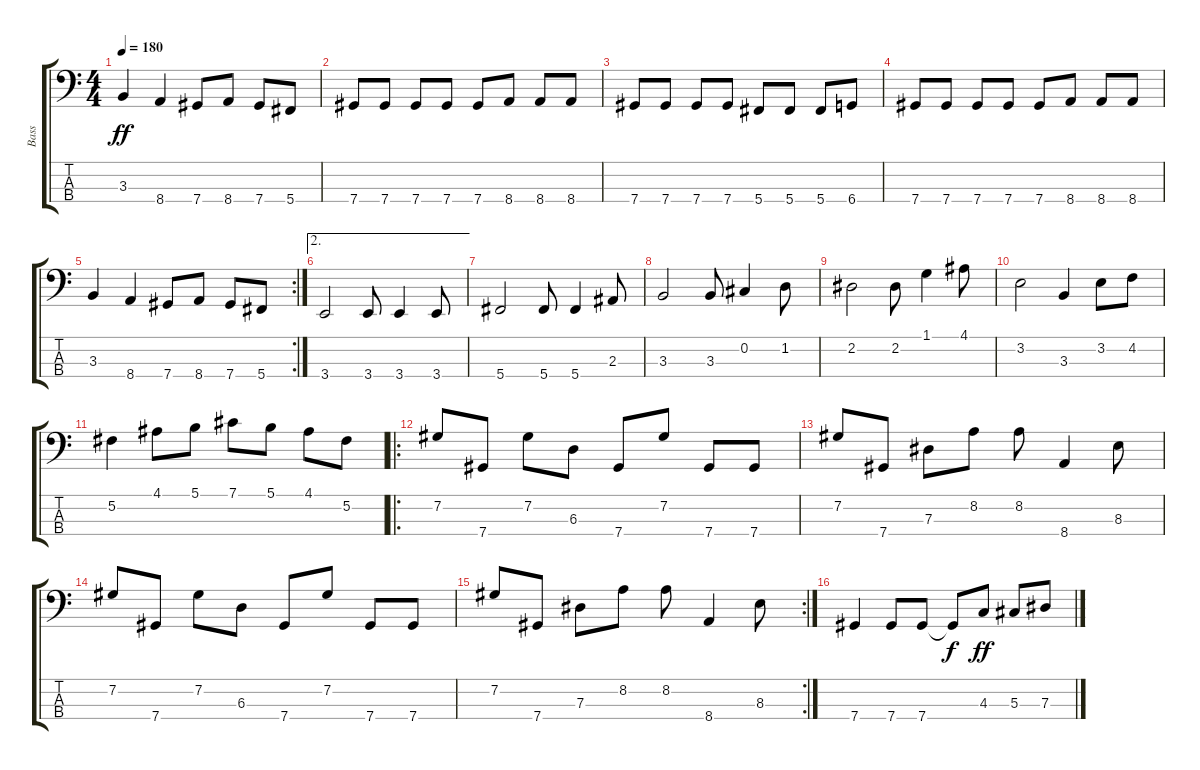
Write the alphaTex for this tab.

\track ("Bass" "Bass") {instrument electricbassfinger}
\staff {score tabs}
\tuning (Gb2 Db2 Ab1 Db1) {hide}
\ts (4 4)
\tempo 180
\clef f4
\ks c
3.3.4{dy ff} 8.4.4 7.4.8 8.4.8 7.4.8 5.4.8 |
7.4.8 7.4.8 7.4.8 7.4.8 7.4.8 8.4.8 8.4.8 8.4.8 |
7.4.8 7.4.8 7.4.8 7.4.8 5.4.8 5.4.8 5.4.8 6.4.8 |
7.4.8 7.4.8 7.4.8 7.4.8 7.4.8 8.4.8 8.4.8 8.4.8 |
\rc 2
3.3.4 8.4.4 7.4.8 8.4.8 7.4.8 5.4.8 |
\ae 2
3.4.2 3.4.8 3.4.4 3.4.8 |
5.4.2 5.4.8 5.4.4 2.3.8 |
3.3.2 3.3.8 0.2.4 1.2.8 |
2.2.2 2.2.8 1.1.4 4.1.8 |
3.2.2 3.3.4 3.2.8 4.2.8 |
5.2.4 4.1.8 5.1.8 7.1.8 5.1.8 4.1.8 5.2.8 |
\ro
7.2.8 7.4.8 7.2.8 6.3.8 7.4.8 7.2.8 7.4.8 7.4.8 |
7.2.8 7.4.8 7.3.8 8.2.8 8.2.8 8.4.4 8.3.8 |
7.2.8 7.4.8 7.2.8 6.3.8 7.4.8 7.2.8 7.4.8 7.4.8 |
\rc 2
7.2.8 7.4.8 7.3.8 8.2.8 8.2.8 8.4.4 8.3.8 |
7.4.4 7.4.8 7.4.8 7.4{t}.8{dy f} 4.3.8{dy ff} 5.3.8 7.3.8
